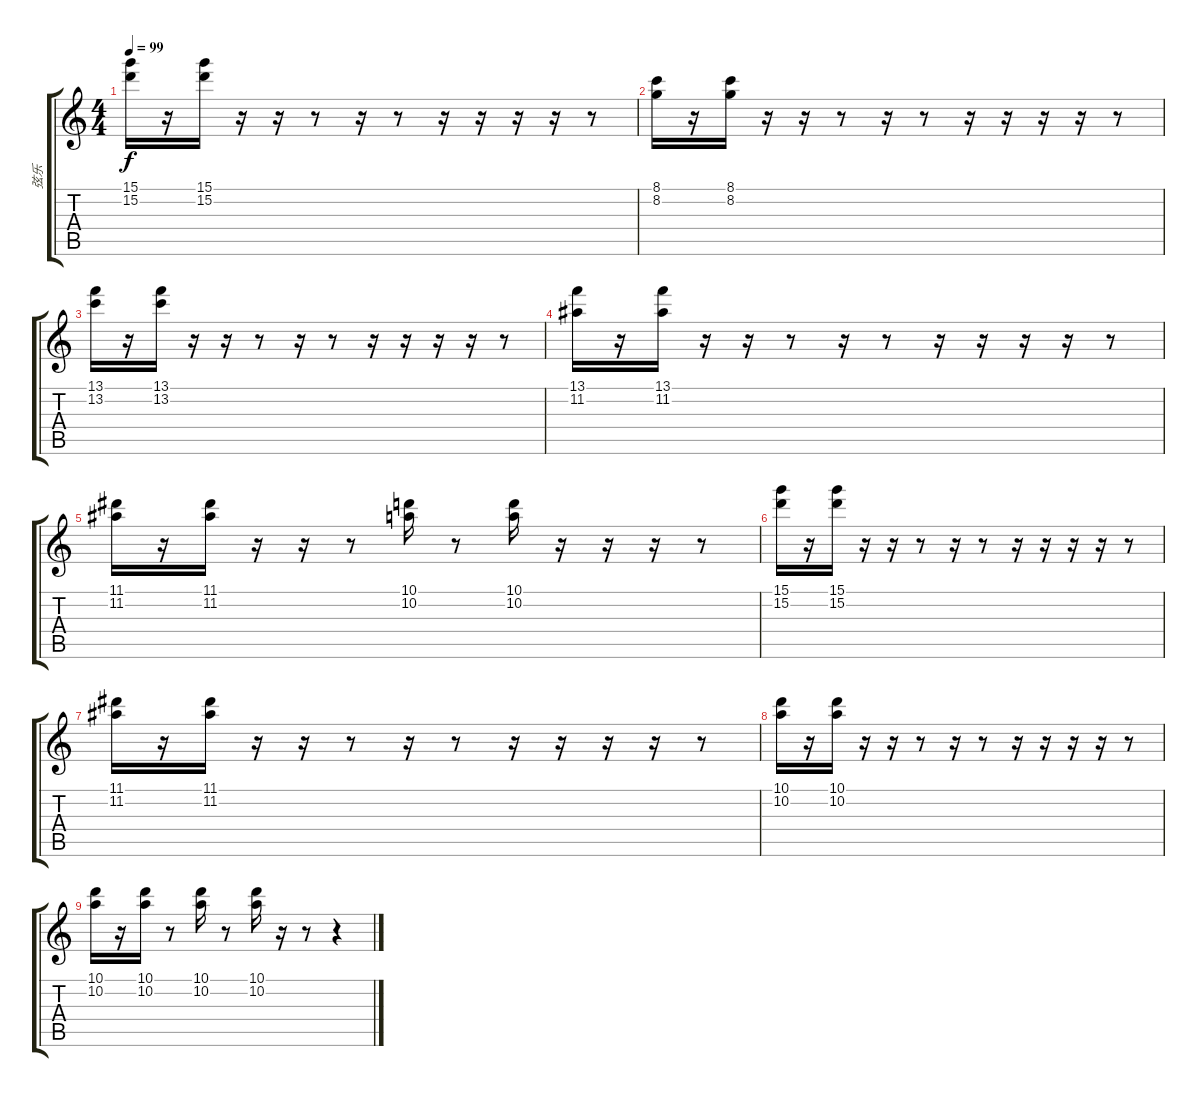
\track ("弦乐" "弦乐") {instrument acousticguitarsteel}
\staff {score tabs}
\tuning (E4 B3 G3 D3 A2 E2) {hide}
\ts (4 4)
\tempo 99
\clef g2
\ks c
(15.1 15.2).16{dy f} r.16 (15.1 15.2).16 r.16 r.16 r.8 r.16 r.8 r.16 r.16 r.16 r.16 r.8 |
(8.1 8.2).16 r.16 (8.1 8.2).16 r.16 r.16 r.8 r.16 r.8 r.16 r.16 r.16 r.16 r.8 |
(13.1 13.2).16 r.16 (13.1 13.2).16 r.16 r.16 r.8 r.16 r.8 r.16 r.16 r.16 r.16 r.8 |
(13.1 11.2).16 r.16 (13.1 11.2).16 r.16 r.16 r.8 r.16 r.8 r.16 r.16 r.16 r.16 r.8 |
(11.1 11.2).16 r.16 (11.1 11.2).16 r.16 r.16 r.8 (10.1 10.2).16 r.8 (10.1 10.2).16 r.16 r.16 r.16 r.8 |
(15.1 15.2).16 r.16 (15.1 15.2).16 r.16 r.16 r.8 r.16 r.8 r.16 r.16 r.16 r.16 r.8 |
(11.1 11.2).16 r.16 (11.1 11.2).16 r.16 r.16 r.8 r.16 r.8 r.16 r.16 r.16 r.16 r.8 |
(10.1 10.2).16 r.16 (10.1 10.2).16 r.16 r.16 r.8 r.16 r.8 r.16 r.16 r.16 r.16 r.8 |
(10.1 10.2).16 r.16 (10.1 10.2).16 r.8 (10.1 10.2).16 r.8 (10.1 10.2).16 r.16 r.8 r.4
